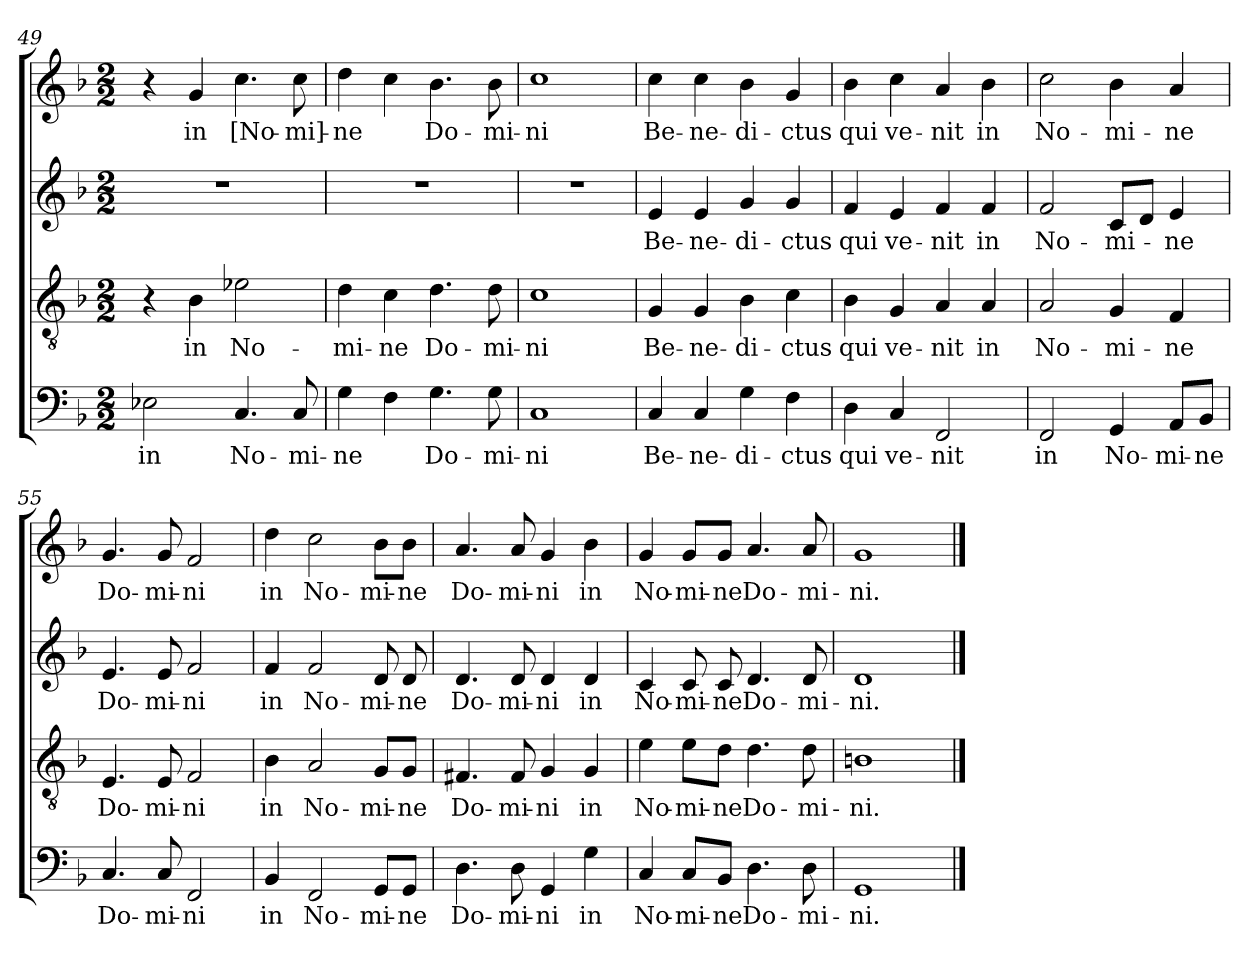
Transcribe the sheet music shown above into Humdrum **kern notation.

**kern	**text	**kern	**text	**kern	**text	**kern	**text
*part4	*part4	*part3	*part3	*part2	*part2	*part1	*part1
*staff4	*staff4	*staff3	*staff3	*staff2	*staff2	*staff1	*staff1
*clefF4	*	*clefGv2	*	*clefG2	*	*clefG2	*
*k[b-]	*	*k[b-]	*	*k[b-]	*	*k[b-]	*
*M2/2	*	*M2/2	*	*M2/2	*	*M2/2	*
=49	=49	=49	=49	=49	=49	=49	=49
2E-X	in	4r	.	1r	.	4r	.
.	.	4B-	in	.	.	4g	in
4.C	No-	2e-X	No-	.	.	4.cc	[No-
8C	-mi-	.	.	.	.	8cc	-mi]-
=50	=50	=50	=50	=50	=50	=50	=50
4G	-ne	4d	-mi-	1r	.	4dd	-ne
4F	.	4c	-ne	.	.	4cc	.
4.G	Do-	4.d	Do-	.	.	4.b-	Do-
8G	-mi-	8d	-mi-	.	.	8b-	-mi-
=51	=51	=51	=51	=51	=51	=51	=51
1C	-ni	1c	ni	1r	.	1cc	-ni
=52	=52	=52	=52	=52	=52	=52	=52
4C	Be-	4G	-Be-	4e	Be-	4cc	Be-
4C	-ne-	4G	-ne-	4e	-ne-	4cc	-ne-
4G	-di-	4B-	-di-	4g	-di-	4b-	-di-
4F	-ctus	4c	-ctus	4g	-ctus	4g	-ctus
=53	=53	=53	=53	=53	=53	=53	=53
4D	qui	4B-	qui	4f	qui	4b-	qui
4C	ve-	4G	ve-	4e	ve-	4cc	ve-
2FF	-nit	4A	-nit	4f	-nit	4a	-nit
.	.	4A	in	4f	in	4b-	in
=54	=54	=54	=54	=54	=54	=54	=54
2FF	in	2A	No-	2f	No-	2cc	No-
4GG	No-	4G	-mi-	8cL	-mi-	4b-	-mi-
.	.	.	.	8dJ	.	.	.
8AA/L	-mi-	4F	-ne	4e	-ne	4a	-ne
8BB-/J	-ne	.	.	.	.	.	.
=55	=55	=55	=55	=55	=55	=55	=55
4.C	Do-	4.E	Do-	4.e	Do-	4.g	Do-
8C	-mi-	8E	-mi-	8e	-mi-	8g	-mi-
2FF	ni	2F	-ni	2f	ni	2f	ni
=56	=56	=56	=56	=56	=56	=56	=56
4BB-	-in	4B-	in	4f	-in	4dd	-in
2FF	No-	2A	No-	2f	No-	2cc	No-
8GG/L	-mi-	8G/L	-mi-	8d	-mi-	8b-\L	-mi-
8GG/J	-ne	8G/J	-ne	8d	-ne	8b-\J	-ne
=57	=57	=57	=57	=57	=57	=57	=57
4.D	Do-	4.F#X	Do-	4.d	Do-	4.a	Do-
8D	-mi-	8F#	-mi-	8d	-mi-	8a	-mi-
4GG	-ni	4G	-ni	4d	-ni	4g	-ni
4G	in	4G	in	4d	in	4b-	in
=58	=58	=58	=58	=58	=58	=58	=58
4C	No-	4e	No-	4c	No-	4g	No-
8C/L	-mi-	8e\L	-mi-	8c	-mi-	8g/L	-mi-
8BB-/J	-ne	8d\J	-ne	8c	-ne	8g/J	-ne
4.D	Do-	4.d	Do-	4.d	Do-	4.a	Do-
8D	-mi-	8d	-mi-	8d	-mi-	8a	-mi-
=59	=59	=59	=59	=59	=59	=59	=59
1GG	-ni.	1Bn	-ni.	1d	-ni.	1g	-ni.
==	==	==	==	==	==	==	==
*-	*-	*-	*-	*-	*-	*-	*-
